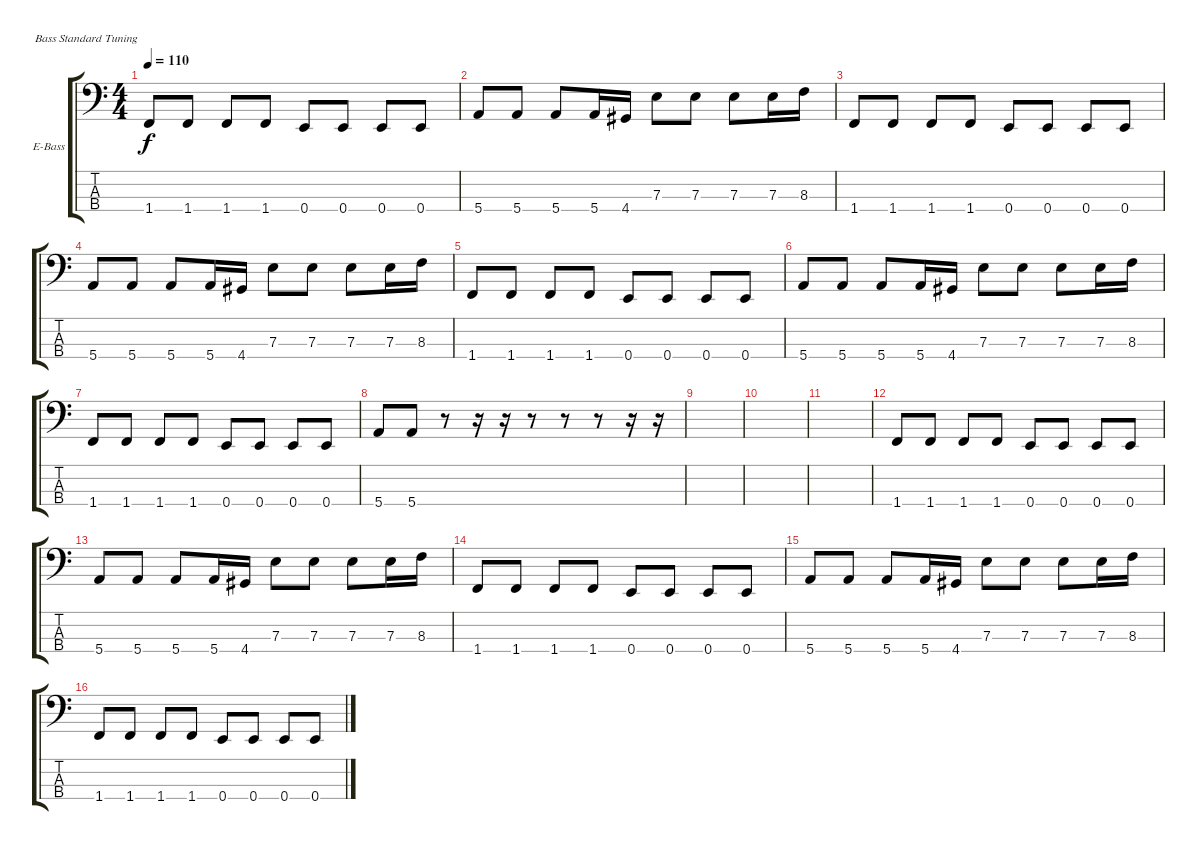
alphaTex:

\defaultSystemsLayout 4
\bracketExtendMode groupsimilarinstruments
\firstSystemTrackNameOrientation horizontal
\otherSystemsTrackNameOrientation horizontal
\track ("Electric Bass" "E-Bass") {instrument electricbassfinger}
\staff {score tabs}
\tuning (G2 D2 A1 E1)
\ts (4 4)
\tempo 110
\clef f4
\ks c
1.4.8{dy f} 1.4.8 1.4.8 1.4.8 0.4.8 0.4.8 0.4.8 0.4.8 |
5.4.8 5.4.8 5.4.8 5.4.16 4.4.16 7.3.8 7.3.8 7.3.8 7.3.16 8.3.16 |
1.4.8 1.4.8 1.4.8 1.4.8 0.4.8 0.4.8 0.4.8 0.4.8 |
5.4.8 5.4.8 5.4.8 5.4.16 4.4.16 7.3.8 7.3.8 7.3.8 7.3.16 8.3.16 |
1.4.8 1.4.8 1.4.8 1.4.8 0.4.8 0.4.8 0.4.8 0.4.8 |
5.4.8 5.4.8 5.4.8 5.4.16 4.4.16 7.3.8 7.3.8 7.3.8 7.3.16 8.3.16 |
1.4.8 1.4.8 1.4.8 1.4.8 0.4.8 0.4.8 0.4.8 0.4.8 |
5.4.8 5.4.8 r.8 r.16 r.16 r.8 r.8 r.8 r.16 r.16 |
|
|
|
1.4.8 1.4.8 1.4.8 1.4.8 0.4.8 0.4.8 0.4.8 0.4.8 |
5.4.8 5.4.8 5.4.8 5.4.16 4.4.16 7.3.8 7.3.8 7.3.8 7.3.16 8.3.16 |
1.4.8 1.4.8 1.4.8 1.4.8 0.4.8 0.4.8 0.4.8 0.4.8 |
5.4.8 5.4.8 5.4.8 5.4.16 4.4.16 7.3.8 7.3.8 7.3.8 7.3.16 8.3.16 |
1.4.8 1.4.8 1.4.8 1.4.8 0.4.8 0.4.8 0.4.8 0.4.8
